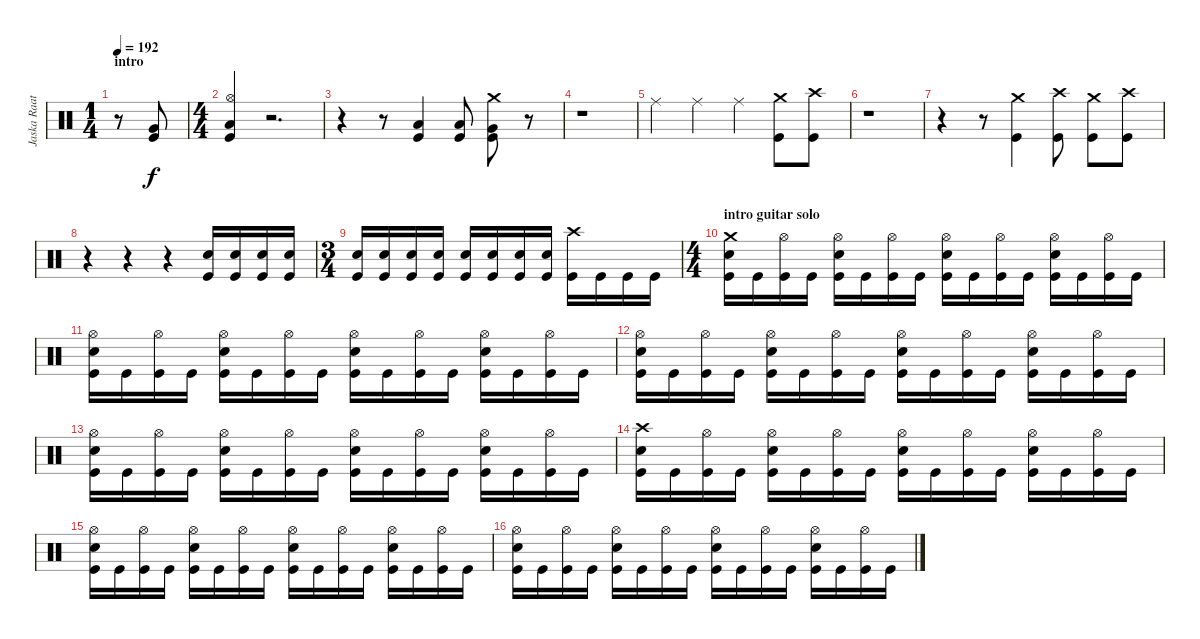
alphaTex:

\track ("Jaska Raatikainen" "Jaska Raat") {instrument percussion}
\staff {score}
\articulation defaults
\ts (1 4)
\section ("" "intro")
\tempo 192
\clef neutral
\ks c
r.8{dy f} ("Very Low Tom (hit)" "Kick (hit)").8 |
\ts (4 4)
("Hi-Hat (open)" "Low Floor Tom (hit)" "Kick (hit)").4 r.2{d} |
r.4 r.8 ("Low Tom (hit)" "Kick (hit)").4 ("Low Floor Tom (hit)" "Kick (hit)").8 ("Crash medium (hit)" "Very Low Tom (hit)" "Kick (hit)").8 r.8 |
r.1 |
"Ride (middle)".4 "Ride (middle)".4 "Ride (middle)".4 ("Crash medium (hit)" "Kick (hit)").8 ("Crash high (hit)" "Kick (hit)").8 |
r.1 |
r.4 r.8 ("Crash medium (hit)" "Kick (hit)").4 ("Crash high (hit)" "Kick (hit)").8 ("Crash medium (hit)" "Kick (hit)").8 ("Crash high (hit)" "Kick (hit)").8 |
r.4 r.4 r.4 ("Electric Snare (hit)" "Kick (hit)").16 ("Electric Snare (hit)" "Kick (hit)").16 ("Electric Snare (hit)" "Kick (hit)").16 ("Electric Snare (hit)" "Kick (hit)").16 |
\ts (3 4)
("Electric Snare (hit)" "Kick (hit)").16 ("Electric Snare (hit)" "Kick (hit)").16 ("Electric Snare (hit)" "Kick (hit)").16 ("Electric Snare (hit)" "Kick (hit)").16 ("Electric Snare (hit)" "Kick (hit)").16 ("Electric Snare (hit)" "Kick (hit)").16 ("Electric Snare (hit)" "Kick (hit)").16 ("Electric Snare (hit)" "Kick (hit)").16 ("Crash high (hit)" "Kick (hit)").16 "Kick (hit)".16 "Kick (hit)".16 "Kick (hit)".16 |
\ts (4 4)
\section ("" "intro guitar solo")
("Crash medium (hit)" "Electric Snare (hit)" "Kick (hit)").16 "Kick (hit)".16 ("Hi-Hat (open)" "Kick (hit)").16 "Kick (hit)".16 ("Hi-Hat (open)" "Electric Snare (hit)" "Kick (hit)").16 "Kick (hit)".16 ("Hi-Hat (open)" "Kick (hit)").16 "Kick (hit)".16 ("Hi-Hat (open)" "Electric Snare (hit)" "Kick (hit)").16 "Kick (hit)".16 ("Hi-Hat (open)" "Kick (hit)").16 "Kick (hit)".16 ("Hi-Hat (open)" "Electric Snare (hit)" "Kick (hit)").16 "Kick (hit)".16 ("Hi-Hat (open)" "Kick (hit)").16 "Kick (hit)".16 |
("Hi-Hat (open)" "Electric Snare (hit)" "Kick (hit)").16 "Kick (hit)".16 ("Hi-Hat (open)" "Kick (hit)").16 "Kick (hit)".16 ("Hi-Hat (open)" "Electric Snare (hit)" "Kick (hit)").16 "Kick (hit)".16 ("Hi-Hat (open)" "Kick (hit)").16 "Kick (hit)".16 ("Hi-Hat (open)" "Electric Snare (hit)" "Kick (hit)").16 "Kick (hit)".16 ("Hi-Hat (open)" "Kick (hit)").16 "Kick (hit)".16 ("Hi-Hat (open)" "Electric Snare (hit)" "Kick (hit)").16 "Kick (hit)".16 ("Hi-Hat (open)" "Kick (hit)").16 "Kick (hit)".16 |
("Hi-Hat (open)" "Electric Snare (hit)" "Kick (hit)").16 "Kick (hit)".16 ("Hi-Hat (open)" "Kick (hit)").16 "Kick (hit)".16 ("Hi-Hat (open)" "Electric Snare (hit)" "Kick (hit)").16 "Kick (hit)".16 ("Hi-Hat (open)" "Kick (hit)").16 "Kick (hit)".16 ("Hi-Hat (open)" "Electric Snare (hit)" "Kick (hit)").16 "Kick (hit)".16 ("Hi-Hat (open)" "Kick (hit)").16 "Kick (hit)".16 ("Hi-Hat (open)" "Electric Snare (hit)" "Kick (hit)").16 "Kick (hit)".16 ("Hi-Hat (open)" "Kick (hit)").16 "Kick (hit)".16 |
("Hi-Hat (open)" "Electric Snare (hit)" "Kick (hit)").16 "Kick (hit)".16 ("Hi-Hat (open)" "Kick (hit)").16 "Kick (hit)".16 ("Hi-Hat (open)" "Electric Snare (hit)" "Kick (hit)").16 "Kick (hit)".16 ("Hi-Hat (open)" "Kick (hit)").16 "Kick (hit)".16 ("Hi-Hat (open)" "Electric Snare (hit)" "Kick (hit)").16 "Kick (hit)".16 ("Hi-Hat (open)" "Kick (hit)").16 "Kick (hit)".16 ("Hi-Hat (open)" "Electric Snare (hit)" "Kick (hit)").16 "Kick (hit)".16 ("Hi-Hat (open)" "Kick (hit)").16 "Kick (hit)".16 |
("Crash high (hit)" "Electric Snare (hit)" "Kick (hit)").16 "Kick (hit)".16 ("Hi-Hat (open)" "Kick (hit)").16 "Kick (hit)".16 ("Hi-Hat (open)" "Electric Snare (hit)" "Kick (hit)").16 "Kick (hit)".16 ("Hi-Hat (open)" "Kick (hit)").16 "Kick (hit)".16 ("Hi-Hat (open)" "Electric Snare (hit)" "Kick (hit)").16 "Kick (hit)".16 ("Hi-Hat (open)" "Kick (hit)").16 "Kick (hit)".16 ("Hi-Hat (open)" "Electric Snare (hit)" "Kick (hit)").16 "Kick (hit)".16 ("Hi-Hat (open)" "Kick (hit)").16 "Kick (hit)".16 |
("Hi-Hat (open)" "Electric Snare (hit)" "Kick (hit)").16 "Kick (hit)".16 ("Hi-Hat (open)" "Kick (hit)").16 "Kick (hit)".16 ("Hi-Hat (open)" "Electric Snare (hit)" "Kick (hit)").16 "Kick (hit)".16 ("Hi-Hat (open)" "Kick (hit)").16 "Kick (hit)".16 ("Hi-Hat (open)" "Electric Snare (hit)" "Kick (hit)").16 "Kick (hit)".16 ("Hi-Hat (open)" "Kick (hit)").16 "Kick (hit)".16 ("Hi-Hat (open)" "Electric Snare (hit)" "Kick (hit)").16 "Kick (hit)".16 ("Hi-Hat (open)" "Kick (hit)").16 "Kick (hit)".16 |
("Hi-Hat (open)" "Electric Snare (hit)" "Kick (hit)").16 "Kick (hit)".16 ("Hi-Hat (open)" "Kick (hit)").16 "Kick (hit)".16 ("Hi-Hat (open)" "Electric Snare (hit)" "Kick (hit)").16 "Kick (hit)".16 ("Hi-Hat (open)" "Kick (hit)").16 "Kick (hit)".16 ("Hi-Hat (open)" "Electric Snare (hit)" "Kick (hit)").16 "Kick (hit)".16 ("Hi-Hat (open)" "Kick (hit)").16 "Kick (hit)".16 ("Hi-Hat (open)" "Electric Snare (hit)" "Kick (hit)").16 "Kick (hit)".16 ("Hi-Hat (open)" "Kick (hit)").16 "Kick (hit)".16
